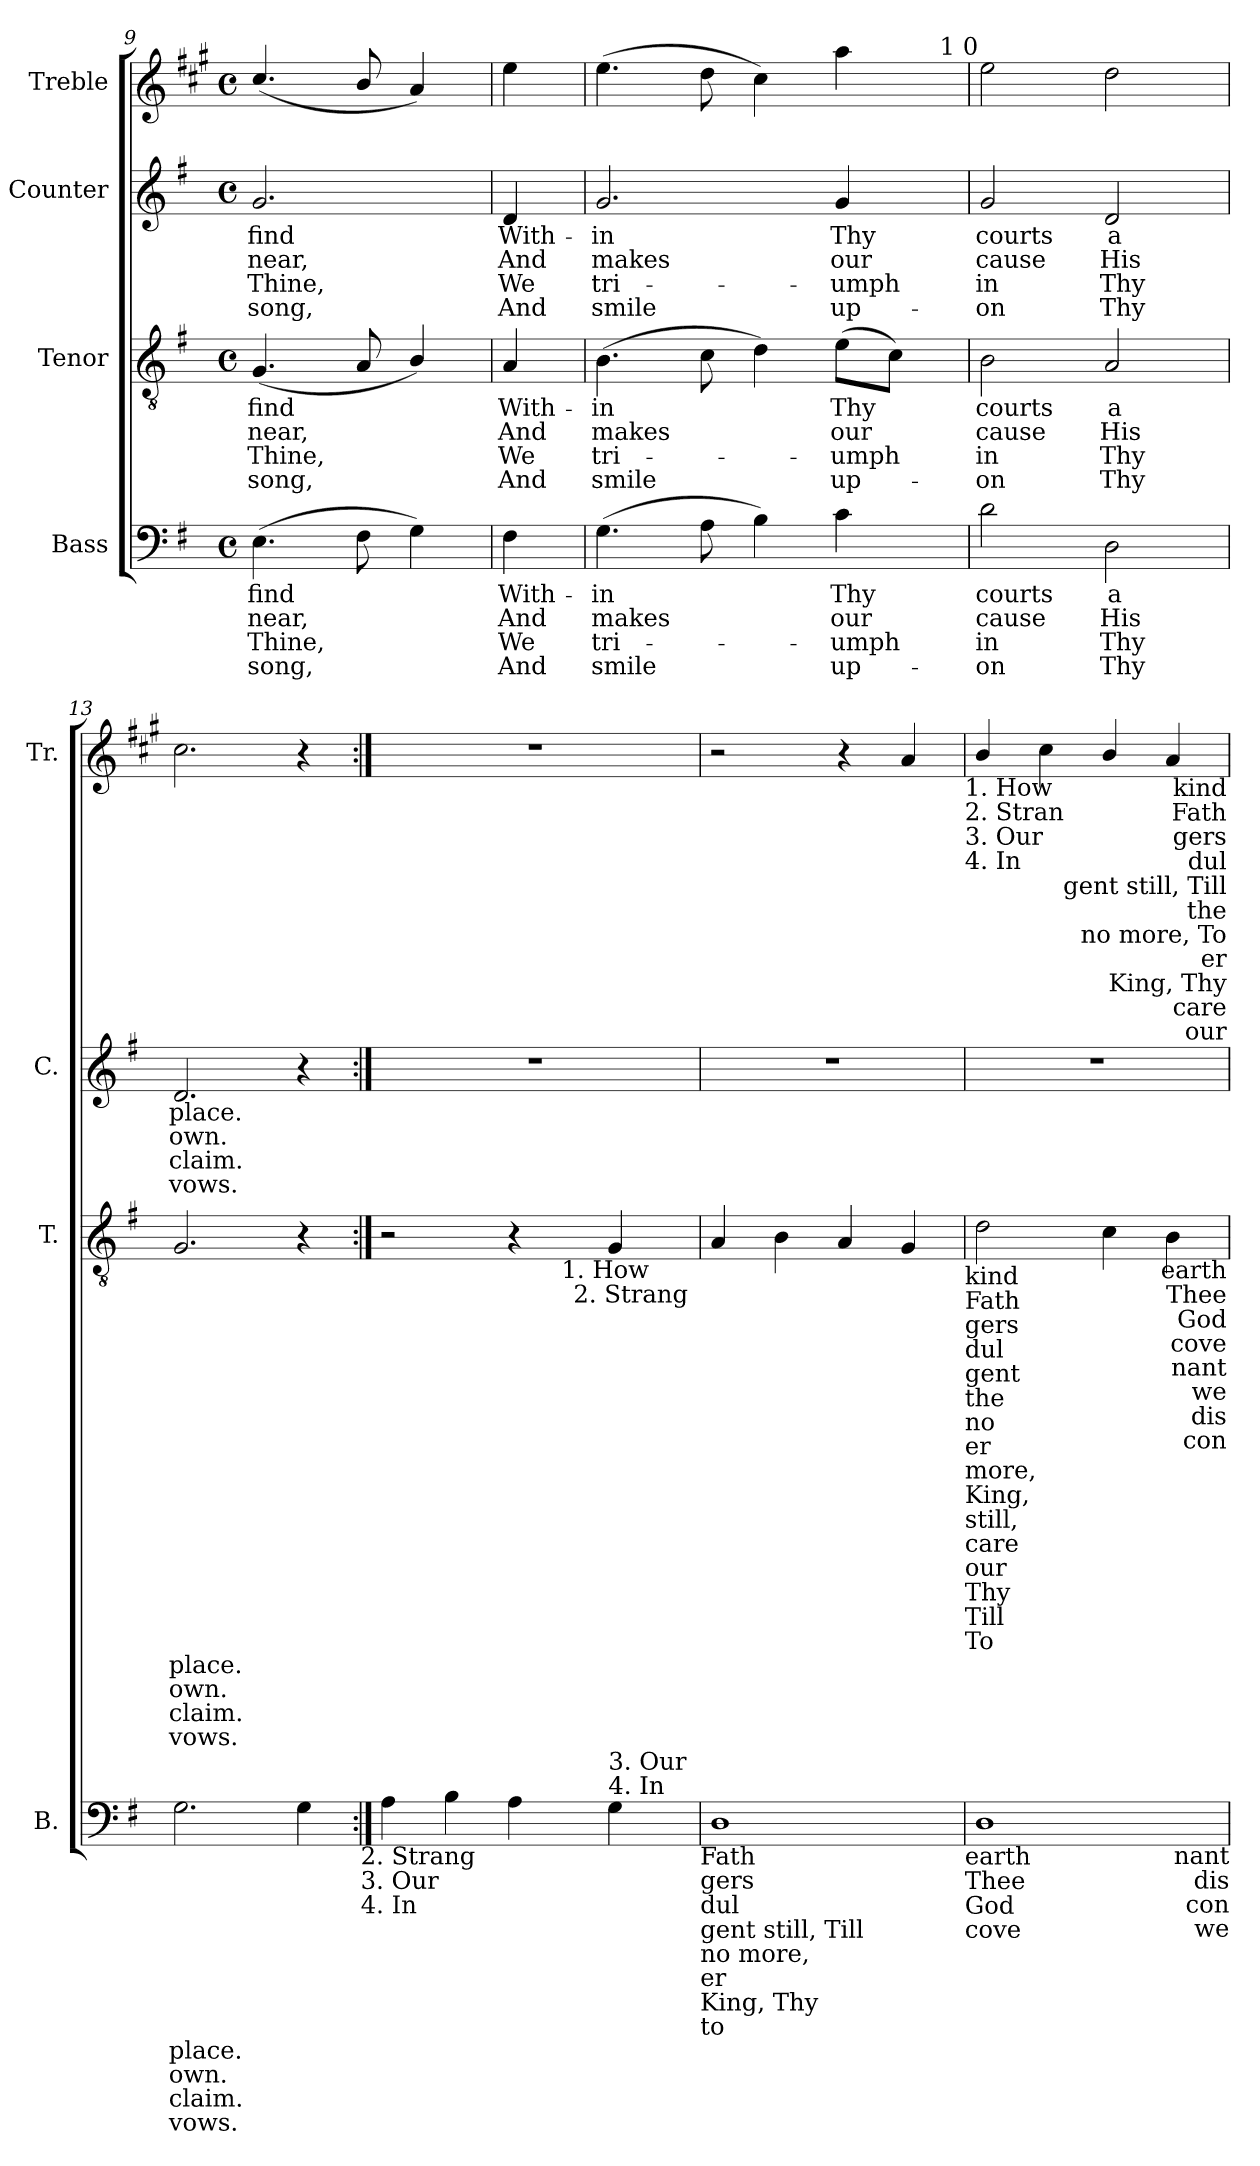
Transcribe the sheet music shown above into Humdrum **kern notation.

**kern	**text	**text	**text	**text	**kern	**text	**text	**text	**text	**kern	**text	**text	**text	**text	**kern
*part4	*part4	*part4	*part4	*part4	*part3	*part3	*part3	*part3	*part3	*part2	*part2	*part2	*part2	*part2	*part1
*staff4	*staff4	*staff4	*staff4	*staff4	*staff3	*staff3	*staff3	*staff3	*staff3	*staff2	*staff2	*staff2	*staff2	*staff2	*staff1
*I"Bass	*	*	*	*	*I"Tenor	*	*	*	*	*I"Counter	*	*	*	*	*I"Treble
*I'B.	*	*	*	*	*I'T.	*	*	*	*	*I'C.	*	*	*	*	*I'Tr.
*clefF4	*	*	*	*	*clefGv2	*	*	*	*	*clefG2	*	*	*	*	*clefG2
*	*	*	*	*	*	*	*	*	*	*	*	*	*	*	*ITrd1c2
*k[f#]	*	*	*	*	*k[f#]	*	*	*	*	*k[f#]	*	*	*	*	*k[f#]
*G:	*	*	*	*	*G:	*	*	*	*	*G:	*	*	*	*	*G:
*M4/4	*	*	*	*	*M4/4	*	*	*	*	*M4/4	*	*	*	*	*M4/4
*met(c)	*	*	*	*	*met(c)	*	*	*	*	*met(c)	*	*	*	*	*met(c)
=9	=9	=9	=9	=9	=9	=9	=9	=9	=9	=9	=9	=9	=9	=9	=9
!	!LO:LY:a:cj	!LO:LY:a:cj	!LO:LY:a:cj	!LO:LY:a:cj	!	!LO:LY:a:cj	!LO:LY:a:cj	!LO:LY:a:cj	!LO:LY:a:cj	!	!LO:LY:b:cj	!LO:LY:b:cj	!LO:LY:b:cj	!LO:LY:b:cj	!
(>4.E\	find	near,	Thine,	song,	(<4.G/	find	near,	Thine,	song,	2.g/	find	near,	Thine,	song,	(<4.b/
8F#\	.	.	.	.	8A/	.	.	.	.	.	.	.	.	.	8a/
4G\)	.	.	.	.	4B/)	.	.	.	.	.	.	.	.	.	4g/)
=10	=10	=10	=10	=10	=10	=10	=10	=10	=10	=10	=10	=10	=10	=10	=10
!	!LO:LY:a:cj	!LO:LY:a:cj	!LO:LY:a:cj	!LO:LY:a:cj	!	!LO:LY:a:cj	!LO:LY:a:cj	!LO:LY:a:cj	!LO:LY:a:cj	!	!LO:LY:b:cj	!LO:LY:b:cj	!LO:LY:b:cj	!LO:LY:b:cj	!
4F#\	With-	-And	We	And	4A/	With-	-And	We	And	4d/	With-	-And	We	And	4dd\
=11	=11	=11	=11	=11	=11	=11	=11	=11	=11	=11	=11	=11	=11	=11	=11
!	!LO:LY:a:cj	!LO:LY:a:cj	!LO:LY:a:cj	!LO:LY:a:cj	!	!LO:LY:a:cj	!LO:LY:a:cj	!LO:LY:a:cj	!LO:LY:a:cj	!	!LO:LY:b:cj	!LO:LY:b:cj	!LO:LY:b:cj	!LO:LY:b:cj	!
*	*	*	*	*	*	*	*	*	*	*	*	*	*	*	*^
(>4.G\	in	makes	tri-	-smile	(>4.B\	in	makes	tri-	-smile	2.g/	in	makes	tri-	-smile	(>4.dd\	2ryy
8A\	.	.	.	.	8c\	.	.	.	.	.	.	.	.	.	8cc\	.
4B\)	.	.	.	.	4d\)	.	.	.	.	.	.	.	.	.	4b\)	4ryy
!	!LO:LY:a:cj	!LO:LY:a:cj	!LO:LY:a:cj	!LO:LY:a:cj	!	!LO:LY:a:cj	!LO:LY:a:cj	!LO:LY:a:cj	!LO:LY:a:cj	!	!LO:LY:b:cj	!LO:LY:b:cj	!LO:LY:b:cj	!LO:LY:b:cj	!	!
4c\	Thy	our	umph	up-	(>8e\L	Thy	our	umph	up-	4g/	Thy	our	umph	up-	4gg\	8ryy
.	.	.	.	.	8c\J)	.	.	.	.	.	.	.	.	.	.	16ryy
.	.	.	.	.	.	.	.	.	.	.	.	.	.	.	.	64ryy
!	!	!	!	!	!	!	!	!	!	!	!	!	!	!	!	!LO:TX:a:t=1 0
.	.	.	.	.	.	.	.	.	.	.	.	.	.	.	.	32.ryy
=12	=12	=12	=12	=12	=12	=12	=12	=12	=12	=12	=12	=12	=12	=12	=12	=12
!	!LO:LY:a:cj	!LO:LY:a:cj	!LO:LY:a:cj	!LO:LY:a:cj	!	!LO:LY:a:cj	!LO:LY:a:cj	!LO:LY:a:cj	!LO:LY:a:cj	!	!LO:LY:b:cj	!LO:LY:b:cj	!LO:LY:b:cj	!LO:LY:b:cj	!	!
*	*	*	*	*	*	*	*	*	*	*	*	*	*	*	*v	*v
2d\	-courts	cause	in	on	2B\	-courts	cause	in	on	2g/	-courts	cause	in	on	2dd\
!	!LO:LY:a:cj	!LO:LY:a:cj	!LO:LY:a:cj	!LO:LY:a:cj	!	!LO:LY:a:cj	!LO:LY:a:cj	!LO:LY:a:cj	!LO:LY:a:cj	!	!LO:LY:b:cj	!LO:LY:b:cj	!LO:LY:b:cj	!LO:LY:b:cj	!
2D\	a	His	Thy	Thy	2A/	a	His	Thy	Thy	2d/	a	His	Thy	Thy	2cc\
=13	=13	=13	=13	=13	=13	=13	=13	=13	=13	=13	=13	=13	=13	=13	=13
!	!LO:LY:a:cj	!LO:LY:a:cj	!LO:LY:a:cj	!LO:LY:a:cj	!	!LO:LY:a:cj	!LO:LY:a:cj	!LO:LY:a:cj	!LO:LY:a:cj	!	!LO:LY:b:cj	!LO:LY:b:cj	!LO:LY:b:cj	!LO:LY:b:cj	!
2.G\	place.	own.	claim.	vows.	2.G/	place.	own.	claim.	vows.	2.d/	place.	own.	claim.	vows.	2.b\
4G\	.	.	.	.	4r	.	.	.	.	4r	.	.	.	.	4r
!LO:TX:b:t=2. Strang	!	!	!	!	!	!	!	!	!	!	!	!	!	!	!
!LO:TX:b:t=3. Our	!	!	!	!	!	!	!	!	!	!	!	!	!	!	!
!LO:TX:b:t=4. In	!	!	!	!	!	!	!	!	!	!	!	!	!	!	!
=14:|!	=14:|!	=14:|!	=14:|!	=14:|!	=14:|!	=14:|!	=14:|!	=14:|!	=14:|!	=14:|!	=14:|!	=14:|!	=14:|!	=14:|!	=14:|!
*	*	*	*	*	*^	*	*	*	*	*	*	*	*	*	*
*	*	*	*	*	*	*^	*	*	*	*	*	*	*	*	*	*
4A\	.	.	.	.	2r	2ryy	2ryy	.	.	.	.	1r	.	.	.	.	1r
4B\	.	.	.	.	.	.	.	.	.	.	.	.	.	.	.	.	.
4A\	.	.	.	.	4r	8ryy	8ryy	.	.	.	.	.	.	.	.	.	.
.	.	.	.	.	.	64ryy	32ryy	.	.	.	.	.	.	.	.	.	.
!	!	!	!	!	!	!LO:TX:b:t=1. How	!	!	!	!	!	!	!	!	!	!	!
.	.	.	.	.	.	4ryy	.	.	.	.	.	.	.	.	.	.	.
!	!	!	!	!	!	!	!LO:TX:b:t=2. Strang	!	!	!	!	!	!	!	!	!	!
.	.	.	.	.	.	.	4ryy	.	.	.	.	.	.	.	.	.	.
!LO:TX:a:t=4. In	!	!	!	!	!	!	!	!	!	!	!	!	!	!	!	!	!
!LO:TX:a:t=3. Our	!	!	!	!	!	!	!	!	!	!	!	!	!	!	!	!	!
4G\	.	.	.	.	4G/	.	.	.	.	.	.	.	.	.	.	.	.
.	.	.	.	.	.	16..ryy	.	.	.	.	.	.	.	.	.	.	.
.	.	.	.	.	.	.	16.ryy	.	.	.	.	.	.	.	.	.	.
!LO:TX:b:t=Fath	!	!	!	!	!	!	!	!	!	!	!	!	!	!	!	!	!
!LO:TX:b:t=gers	!	!	!	!	!	!	!	!	!	!	!	!	!	!	!	!	!
!LO:TX:b:t=dul	!	!	!	!	!	!	!	!	!	!	!	!	!	!	!	!	!
!LO:TX:b:t=gent still, Till	!	!	!	!	!	!	!	!	!	!	!	!	!	!	!	!	!
!LO:TX:b:t=no more,	!	!	!	!	!	!	!	!	!	!	!	!	!	!	!	!	!
!LO:TX:b:t=er	!	!	!	!	!	!	!	!	!	!	!	!	!	!	!	!	!
!LO:TX:b:t=King, Thy	!	!	!	!	!	!	!	!	!	!	!	!	!	!	!	!	!
!LO:TX:b:t=to	!	!	!	!	!	!	!	!	!	!	!	!	!	!	!	!	!
*	*	*	*	*	*v	*v	*v	*	*	*	*	*	*	*	*	*	*
!!LO:PB:g=z
=15	=15	=15	=15	=15	=15	=15	=15	=15	=15	=15	=15	=15	=15	=15	=15
1D	.	.	.	.	4A/	.	.	.	.	1r	.	.	.	.	2r
.	.	.	.	.	4B\	.	.	.	.	.	.	.	.	.	.
.	.	.	.	.	4A/	.	.	.	.	.	.	.	.	.	4r
.	.	.	.	.	4G/	.	.	.	.	.	.	.	.	.	4g/
!	!	!	!	!	!	!	!	!	!	!	!	!	!	!	!LO:TX:b:t=1. How
!	!	!	!	!	!	!	!	!	!	!	!	!	!	!	!LO:TX:b:t=2. Stran
!	!	!	!	!	!	!	!	!	!	!	!	!	!	!	!LO:TX:b:t=3. Our
!	!	!	!	!	!	!	!	!	!	!	!	!	!	!	!LO:TX:b:t=4. In
!	!	!	!	!	!LO:TX:b:t=kind	!	!	!	!	!	!	!	!	!	!
!	!	!	!	!	!LO:TX:b:t=Fath	!	!	!	!	!	!	!	!	!	!
!	!	!	!	!	!LO:TX:b:t=gers	!	!	!	!	!	!	!	!	!	!
!	!	!	!	!	!LO:TX:b:t=dul	!	!	!	!	!	!	!	!	!	!
!	!	!	!	!	!LO:TX:b:t=gent	!	!	!	!	!	!	!	!	!	!
!	!	!	!	!	!LO:TX:b:t=the	!	!	!	!	!	!	!	!	!	!
!	!	!	!	!	!LO:TX:b:t=no	!	!	!	!	!	!	!	!	!	!
!	!	!	!	!	!LO:TX:b:t=er	!	!	!	!	!	!	!	!	!	!
!	!	!	!	!	!LO:TX:b:t=more,	!	!	!	!	!	!	!	!	!	!
!	!	!	!	!	!LO:TX:b:t=King,	!	!	!	!	!	!	!	!	!	!
!	!	!	!	!	!LO:TX:b:t=still,	!	!	!	!	!	!	!	!	!	!
!	!	!	!	!	!LO:TX:b:t=care	!	!	!	!	!	!	!	!	!	!
!	!	!	!	!	!LO:TX:b:t=our	!	!	!	!	!	!	!	!	!	!
!	!	!	!	!	!LO:TX:b:t=Thy	!	!	!	!	!	!	!	!	!	!
!	!	!	!	!	!LO:TX:b:t=Till	!	!	!	!	!	!	!	!	!	!
!	!	!	!	!	!LO:TX:b:t=To	!	!	!	!	!	!	!	!	!	!
!LO:TX:b:t=earth	!	!	!	!	!	!	!	!	!	!	!	!	!	!	!
!LO:TX:b:t=Thee	!	!	!	!	!	!	!	!	!	!	!	!	!	!	!
!LO:TX:b:t=God	!	!	!	!	!	!	!	!	!	!	!	!	!	!	!
!LO:TX:b:t=cove	!	!	!	!	!	!	!	!	!	!	!	!	!	!	!
=16	=16	=16	=16	=16	=16	=16	=16	=16	=16	=16	=16	=16	=16	=16	=16
1D	.	.	.	.	2d\	.	.	.	.	1r	.	.	.	.	4a/
.	.	.	.	.	.	.	.	.	.	.	.	.	.	.	4b\
.	.	.	.	.	4c\	.	.	.	.	.	.	.	.	.	4a/
.	.	.	.	.	4B\	.	.	.	.	.	.	.	.	.	4g/
!	!	!	!	!	!	!	!	!	!	!	!	!	!	!	!LO:TX:b:t=kind
!	!	!	!	!	!	!	!	!	!	!	!	!	!	!	!LO:TX:b:t=Fath
!	!	!	!	!	!	!	!	!	!	!	!	!	!	!	!LO:TX:b:t=gers
!	!	!	!	!	!	!	!	!	!	!	!	!	!	!	!LO:TX:b:t=dul
!	!	!	!	!	!	!	!	!	!	!	!	!	!	!	!LO:TX:b:t=gent still, Till
!	!	!	!	!	!	!	!	!	!	!	!	!	!	!	!LO:TX:b:t=the
!	!	!	!	!	!	!	!	!	!	!	!	!	!	!	!LO:TX:b:t=no more, To
!	!	!	!	!	!	!	!	!	!	!	!	!	!	!	!LO:TX:b:t=er
!	!	!	!	!	!	!	!	!	!	!	!	!	!	!	!LO:TX:b:t=King, Thy
!	!	!	!	!	!	!	!	!	!	!	!	!	!	!	!LO:TX:b:t=care
!	!	!	!	!	!	!	!	!	!	!	!	!	!	!	!LO:TX:b:t=our
!	!	!	!	!	!LO:TX:b:t=earth	!	!	!	!	!	!	!	!	!	!
!	!	!	!	!	!LO:TX:b:t=Thee	!	!	!	!	!	!	!	!	!	!
!	!	!	!	!	!LO:TX:b:t=God	!	!	!	!	!	!	!	!	!	!
!	!	!	!	!	!LO:TX:b:t=cove	!	!	!	!	!	!	!	!	!	!
!	!	!	!	!	!LO:TX:b:t=nant	!	!	!	!	!	!	!	!	!	!
!	!	!	!	!	!LO:TX:b:t=we	!	!	!	!	!	!	!	!	!	!
!	!	!	!	!	!LO:TX:b:t=dis	!	!	!	!	!	!	!	!	!	!
!	!	!	!	!	!LO:TX:b:t=con	!	!	!	!	!	!	!	!	!	!
!LO:TX:b:t=nant	!	!	!	!	!	!	!	!	!	!	!	!	!	!	!
!LO:TX:b:t=dis	!	!	!	!	!	!	!	!	!	!	!	!	!	!	!
!LO:TX:b:t=con	!	!	!	!	!	!	!	!	!	!	!	!	!	!	!
!LO:TX:b:t=we	!	!	!	!	!	!	!	!	!	!	!	!	!	!	!
=	=	=	=	=	=	=	=	=	=	=	=	=	=	=	=
*-	*-	*-	*-	*-	*-	*-	*-	*-	*-	*-	*-	*-	*-	*-	*-
